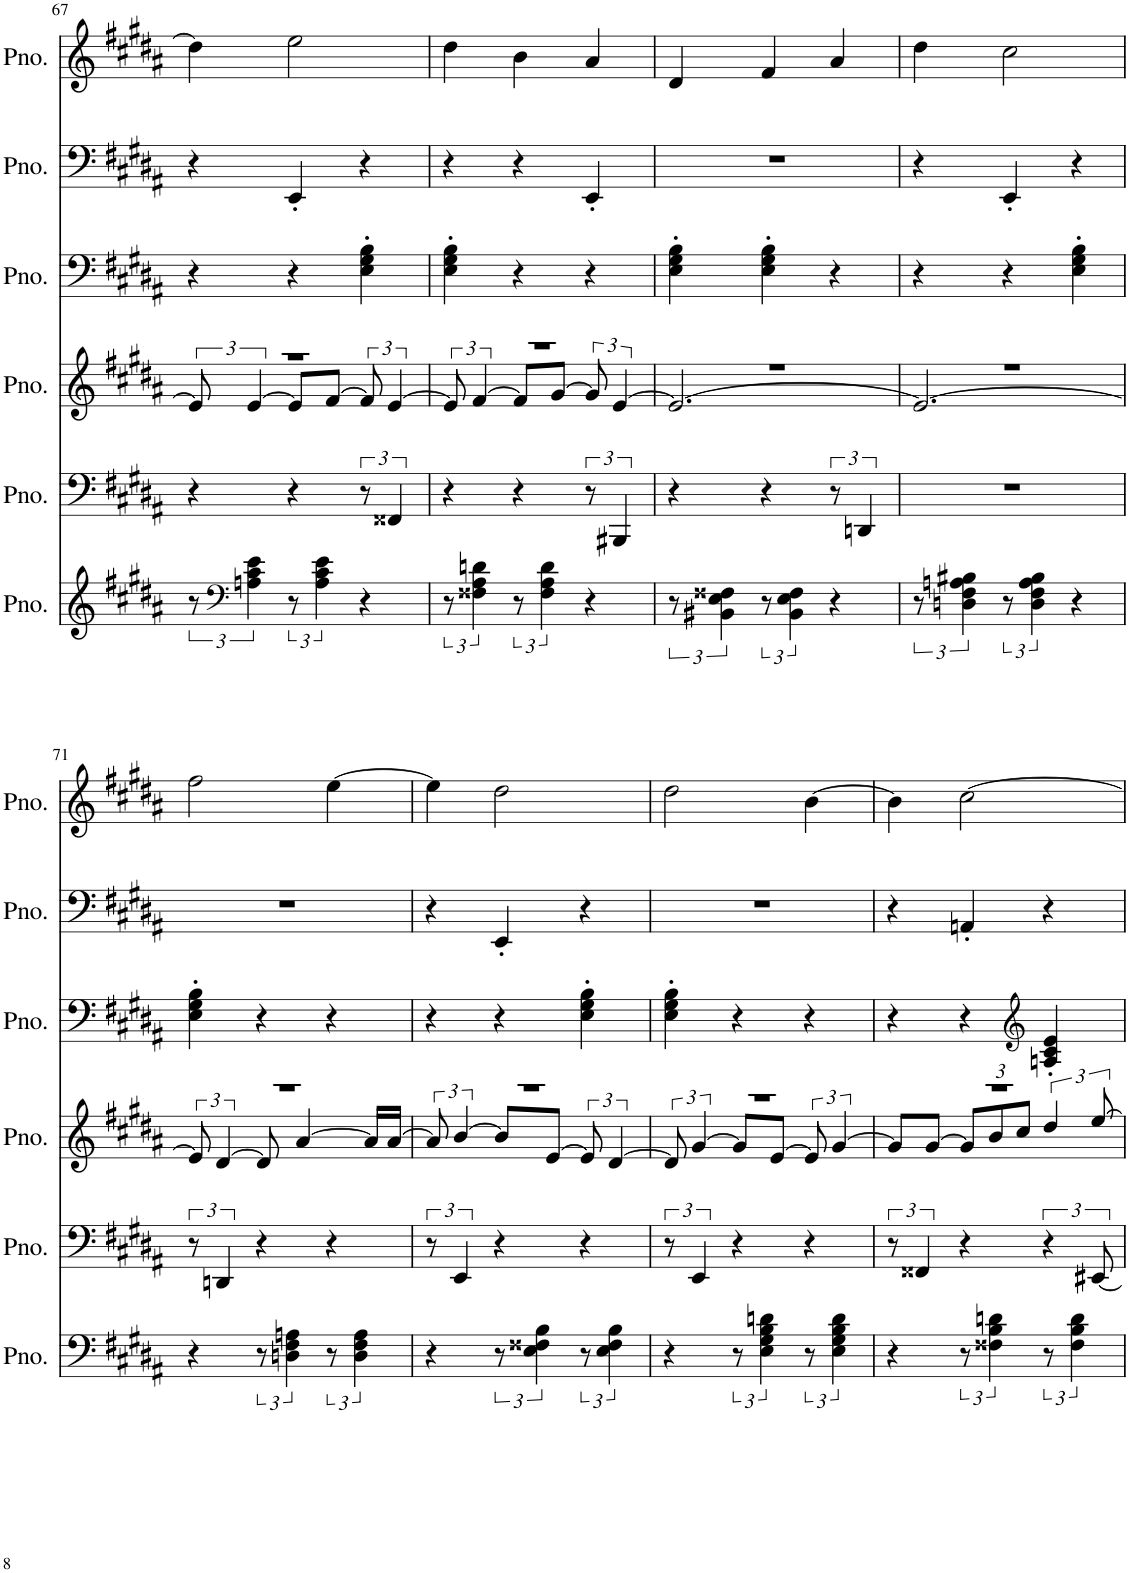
**kern	**kern	**kern	**kern	**kern	**kern
*part6	*part5	*part4	*part3	*part2	*part1
*staff6	*staff5	*staff4	*staff3	*staff2	*staff1
*I"Piano	*I"Piano	*I"Piano	*I"Piano	*I"Piano	*I"Piano
*I'Pno.	*I'Pno.	*I'Pno.	*I'Pno.	*I'Pno.	*I'Pno.
!!LO:PB:g=z
*clefG2	*clefF4	*clefG2	*clefF4	*clefF4	*clefG2
*k[f#c#g#d#a#]	*k[f#c#g#d#a#]	*k[f#c#g#d#a#]	*k[f#c#g#d#a#]	*k[f#c#g#d#a#]	*k[f#c#g#d#a#]
*M3/4	*M3/4	*M3/4	*M3/4	*M3/4	*M3/4
=67	=67	=67	=67	=67	=67
*	*	*^	*	*	*
12r	4r	2.r	4e/]	4r	4r	4dd#\]
*clefF4	*	*	*	*	*	*
6An\ 6c#\ 6e\	.	.	.	.	.	.
12r	4r	.	8e/L]	4r	4EE'/	2ee\
6A\ 6c#\ 6e\	.	.	.	.	.	.
.	.	.	[8f#/J	.	.	.
4r	12r	.	12f#/]	4E\' 4G#\' 4B\'	4r	.
.	6FF##X/	.	[6e/	.	.	.
=68	=68	=68	=68	=68	=68	=68
12r	4r	2.r	12e/]	4E\' 4G#\' 4B\'	4r	4dd#\
6F##X\ 6A#\ 6dn\	.	.	[6f#/	.	.	.
12r	4r	.	8f#/L]	4r	4r	4b\
6F##\ 6A#\ 6d\	.	.	.	.	.	.
.	.	.	[8g#/J	.	.	.
4r	12r	.	12g#/]	4r	4EE'/	4a#/
.	6BBB#X/	.	[6e/	.	.	.
=69	=69	=69	=69	=69	=69	=69
12r	4r	2.r	2.e/_	4E\' 4G#\' 4B\'	2.r	4d#/
6BB#X\ 6E\ 6F##X\	.	.	.	.	.	.
12r	4r	.	.	4E\' 4G#\' 4B\'	.	4f#/
6BB#\ 6E\ 6F##\	.	.	.	.	.	.
4r	12r	.	.	4r	.	4a#/
.	6DDn/	.	.	.	.	.
=70	=70	=70	=70	=70	=70	=70
12r	2.r	2.r	2.e/_	4r	4r	4dd#\
6Dn\ 6F#\ 6An\ 6B#X\	.	.	.	.	.	.
12r	.	.	.	4r	4EE'/	2cc#\
6D\ 6F#\ 6A\ 6B#\	.	.	.	.	.	.
4r	.	.	.	4E\' 4G#\' 4B\'	4r	.
!!LO:LB:g=z
=71	=71	=71	=71	=71	=71	=71
4r	12r	2.r	12e/]	4E\' 4G#\' 4B\'	2.r	2ff#\
.	6DDn/	.	[6d#/	.	.	.
12r	4r	.	8d#/]	4r	.	.
6Dn\ 6F#\ 6An\	.	.	.	.	.	.
.	.	.	[4a#/	.	.	.
12r	4r	.	.	4r	.	[4ee\
6D\ 6F#\ 6A\	.	.	.	.	.	.
.	.	.	16a#/LL]	.	.	.
.	.	.	[16a#/JJ	.	.	.
=72	=72	=72	=72	=72	=72	=72
4r	12r	2.r	12a#/]	4r	4r	4ee\]
.	6EE/	.	[6b/	.	.	.
12r	4r	.	8b/L]	4r	4EE'/	2dd#\
6E\ 6F##X\ 6B\	.	.	.	.	.	.
.	.	.	[8e/J	.	.	.
12r	4r	.	12e/]	4E\' 4G#\' 4B\'	4r	.
6E\ 6F##\ 6B\	.	.	[6d#/	.	.	.
=73	=73	=73	=73	=73	=73	=73
4r	12r	2.r	12d#/]	4E\' 4G#\' 4B\'	2.r	2dd#\
.	6EE/	.	[6g#/	.	.	.
12r	4r	.	8g#/L]	4r	.	.
6E\ 6G#\ 6B\ 6dn\	.	.	.	.	.	.
.	.	.	[8e/J	.	.	.
12r	4r	.	12e/]	4r	.	[4b\
6E\ 6G#\ 6B\ 6d\	.	.	[6g#/	.	.	.
=74	=74	=74	=74	=74	=74	=74
4r	12r	2.r	8g#/L]	4r	4r	4b\]
.	6FF##X/	.	.	.	.	.
.	.	.	[8g#/J	.	.	.
*	*	*	*Xbrackettup	*	*	*
12r	4r	.	12g#/L]	4r	4AAn'/	[2cc#\
6F##X\ 6B\ 6dn\	.	.	12b/	.	.	.
.	.	.	12cc#/J	.	.	.
*	*	*	*	*clefG2	*	*
*	*	*	*brackettup	*	*	*
12r	6r	.	6dd#/	4An/' 4c#/' 4e/'	4r	.
6F##\ 6B\ 6d\	.	.	.	.	.	.
.	[12EE#X/	.	[12ee/	.	.	.
*	*	*v	*v	*	*	*
=	=	=	=	=	=
*-	*-	*-	*-	*-	*-
